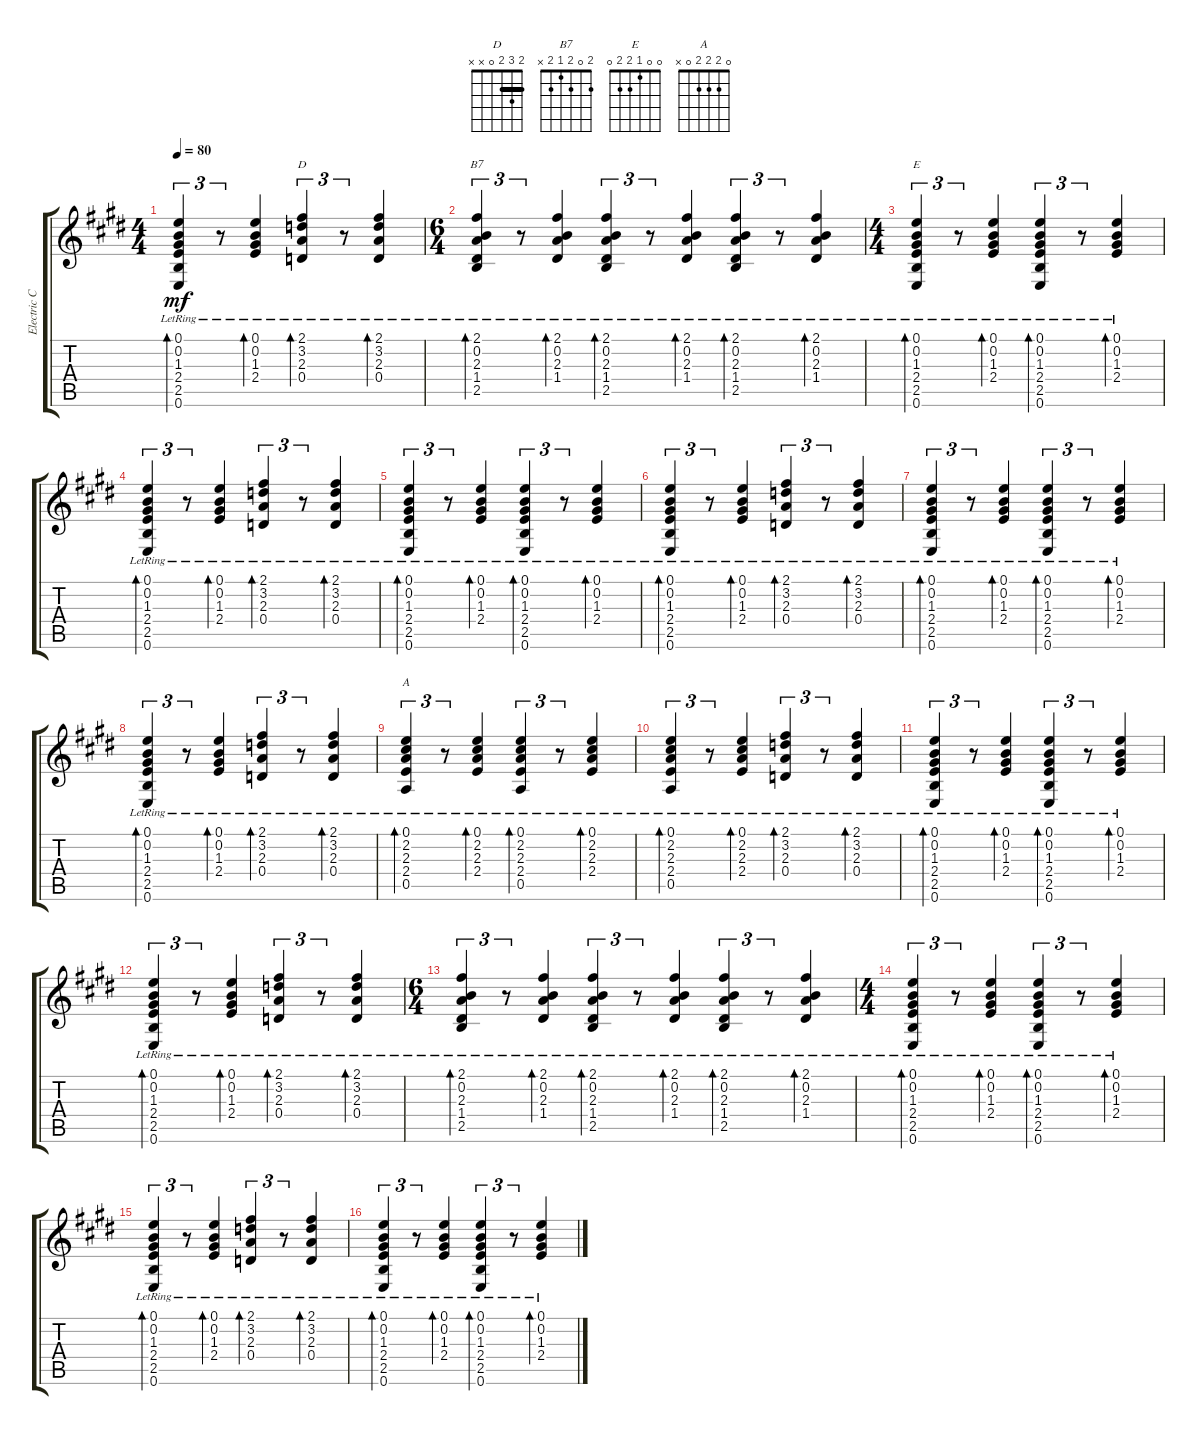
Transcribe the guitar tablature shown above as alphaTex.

\track ("Electric Clean Guitar" "Electric C") {instrument electricguitarclean}
\staff {score tabs}
\tuning (E4 B3 G3 D3 A2 E2) {hide}
\chord ("D" 2 3 2 0 x x) {barre 2}
\chord ("B7" 2 0 2 1 2 x)
\chord ("E" 0 0 1 2 2 0)
\chord ("A" 0 2 2 2 0 x)
\ts (4 4)
\tempo 80
\clef g2
\ks e
(0.1 0.2 1.3{lr} 2.4{lr} 2.5{lr} 0.6{lr}).4{tu (3 2) bd 30 dy mf} r.8{tu (3 2)} (0.1{lr} 0.2{lr} 1.3{lr} 2.4{lr}).4{bd 60} (2.1 3.2 2.3{lr} 0.4{lr}).4{tu (3 2) bd 30 ch "D"} r.8{tu (3 2)} (2.1{lr} 3.2{lr} 2.3{lr} 0.4{lr}).4{bd 60} |
\ts (6 4)
(2.1 0.2 2.3{lr} 1.4{lr} 2.5{lr}).4{tu (3 2) bd 30 ch "B7"} r.8{tu (3 2)} (2.1{lr} 0.2{lr} 2.3{lr} 1.4{lr}).4{bd 60} (2.1 0.2 2.3{lr} 1.4{lr} 2.5{lr}).4{tu (3 2) bd 30} r.8{tu (3 2)} (2.1{lr} 0.2{lr} 2.3{lr} 1.4{lr}).4{bd 60} (2.1 0.2 2.3{lr} 1.4{lr} 2.5{lr}).4{tu (3 2) bd 30} r.8{tu (3 2)} (2.1{lr} 0.2{lr} 2.3{lr} 1.4{lr}).4{bd 60} |
\ts (4 4)
(0.1 0.2 1.3{lr} 2.4{lr} 2.5{lr} 0.6{lr}).4{tu (3 2) bd 30 ch "E"} r.8{tu (3 2)} (0.1{lr} 0.2{lr} 1.3{lr} 2.4{lr}).4{bd 30} (0.1 0.2 1.3{lr} 2.4{lr} 2.5{lr} 0.6{lr}).4{tu (3 2) bd 30} r.8{tu (3 2)} (0.1{lr} 0.2{lr} 1.3{lr} 2.4{lr}).4{bd 30} |
(0.1 0.2 1.3{lr} 2.4{lr} 2.5{lr} 0.6{lr}).4{tu (3 2) bd 30} r.8{tu (3 2)} (0.1{lr} 0.2{lr} 1.3{lr} 2.4{lr}).4{bd 60} (2.1 3.2 2.3{lr} 0.4{lr}).4{tu (3 2) bd 30} r.8{tu (3 2)} (2.1{lr} 3.2{lr} 2.3{lr} 0.4{lr}).4{bd 60} |
(0.1 0.2 1.3{lr} 2.4{lr} 2.5{lr} 0.6{lr}).4{tu (3 2) bd 30} r.8{tu (3 2)} (0.1{lr} 0.2{lr} 1.3{lr} 2.4{lr}).4{bd 30} (0.1 0.2 1.3{lr} 2.4{lr} 2.5{lr} 0.6{lr}).4{tu (3 2) bd 30} r.8{tu (3 2)} (0.1{lr} 0.2{lr} 1.3{lr} 2.4{lr}).4{bd 30} |
(0.1 0.2 1.3{lr} 2.4{lr} 2.5{lr} 0.6{lr}).4{tu (3 2) bd 30} r.8{tu (3 2)} (0.1{lr} 0.2{lr} 1.3{lr} 2.4{lr}).4{bd 60} (2.1 3.2 2.3{lr} 0.4{lr}).4{tu (3 2) bd 30} r.8{tu (3 2)} (2.1{lr} 3.2{lr} 2.3{lr} 0.4{lr}).4{bd 60} |
(0.1 0.2 1.3{lr} 2.4{lr} 2.5{lr} 0.6{lr}).4{tu (3 2) bd 30} r.8{tu (3 2)} (0.1{lr} 0.2{lr} 1.3{lr} 2.4{lr}).4{bd 30} (0.1 0.2 1.3{lr} 2.4{lr} 2.5{lr} 0.6{lr}).4{tu (3 2) bd 30} r.8{tu (3 2)} (0.1{lr} 0.2{lr} 1.3{lr} 2.4{lr}).4{bd 30} |
(0.1 0.2 1.3{lr} 2.4{lr} 2.5{lr} 0.6{lr}).4{tu (3 2) bd 30} r.8{tu (3 2)} (0.1{lr} 0.2{lr} 1.3{lr} 2.4{lr}).4{bd 60} (2.1 3.2 2.3{lr} 0.4{lr}).4{tu (3 2) bd 30} r.8{tu (3 2)} (2.1{lr} 3.2{lr} 2.3{lr} 0.4{lr}).4{bd 60} |
(0.1 2.2 2.3{lr} 2.4{lr} 0.5{lr}).4{tu (3 2) bd 30 ch "A"} r.8{tu (3 2)} (0.1{lr} 2.2{lr} 2.3{lr} 2.4{lr}).4{bd 60} (0.1 2.2 2.3{lr} 2.4{lr} 0.5{lr}).4{tu (3 2) bd 30} r.8{tu (3 2)} (0.1{lr} 2.2{lr} 2.3{lr} 2.4{lr}).4{bd 60} |
(0.1 2.2 2.3{lr} 2.4{lr} 0.5{lr}).4{tu (3 2) bd 30} r.8{tu (3 2)} (0.1{lr} 2.2{lr} 2.3{lr} 2.4{lr}).4{bd 60} (2.1 3.2 2.3{lr} 0.4{lr}).4{tu (3 2) bd 30} r.8{tu (3 2)} (2.1{lr} 3.2{lr} 2.3{lr} 0.4{lr}).4{bd 60} |
(0.1 0.2 1.3{lr} 2.4{lr} 2.5{lr} 0.6{lr}).4{tu (3 2) bd 30} r.8{tu (3 2)} (0.1{lr} 0.2{lr} 1.3{lr} 2.4{lr}).4{bd 30} (0.1 0.2 1.3{lr} 2.4{lr} 2.5{lr} 0.6{lr}).4{tu (3 2) bd 30} r.8{tu (3 2)} (0.1{lr} 0.2{lr} 1.3{lr} 2.4{lr}).4{bd 30} |
(0.1 0.2 1.3{lr} 2.4{lr} 2.5{lr} 0.6{lr}).4{tu (3 2) bd 30} r.8{tu (3 2)} (0.1{lr} 0.2{lr} 1.3{lr} 2.4{lr}).4{bd 60} (2.1 3.2 2.3{lr} 0.4{lr}).4{tu (3 2) bd 30} r.8{tu (3 2)} (2.1{lr} 3.2{lr} 2.3{lr} 0.4{lr}).4{bd 60} |
\ts (6 4)
(2.1 0.2 2.3{lr} 1.4{lr} 2.5{lr}).4{tu (3 2) bd 30} r.8{tu (3 2)} (2.1{lr} 0.2{lr} 2.3{lr} 1.4{lr}).4{bd 60} (2.1 0.2 2.3{lr} 1.4{lr} 2.5{lr}).4{tu (3 2) bd 30} r.8{tu (3 2)} (2.1{lr} 0.2{lr} 2.3{lr} 1.4{lr}).4{bd 60} (2.1 0.2 2.3{lr} 1.4{lr} 2.5{lr}).4{tu (3 2) bd 30} r.8{tu (3 2)} (2.1{lr} 0.2{lr} 2.3{lr} 1.4{lr}).4{bd 60} |
\ts (4 4)
(0.1 0.2 1.3{lr} 2.4{lr} 2.5{lr} 0.6{lr}).4{tu (3 2) bd 30} r.8{tu (3 2)} (0.1{lr} 0.2{lr} 1.3{lr} 2.4{lr}).4{bd 30} (0.1 0.2 1.3{lr} 2.4{lr} 2.5{lr} 0.6{lr}).4{tu (3 2) bd 30} r.8{tu (3 2)} (0.1{lr} 0.2{lr} 1.3{lr} 2.4{lr}).4{bd 30} |
(0.1 0.2 1.3{lr} 2.4{lr} 2.5{lr} 0.6{lr}).4{tu (3 2) bd 30} r.8{tu (3 2)} (0.1{lr} 0.2{lr} 1.3{lr} 2.4{lr}).4{bd 60} (2.1 3.2 2.3{lr} 0.4{lr}).4{tu (3 2) bd 30} r.8{tu (3 2)} (2.1{lr} 3.2{lr} 2.3{lr} 0.4{lr}).4{bd 60} |
(0.1 0.2 1.3{lr} 2.4{lr} 2.5{lr} 0.6{lr}).4{tu (3 2) bd 30} r.8{tu (3 2)} (0.1{lr} 0.2{lr} 1.3{lr} 2.4{lr}).4{bd 30} (0.1 0.2 1.3{lr} 2.4{lr} 2.5{lr} 0.6{lr}).4{tu (3 2) bd 30} r.8{tu (3 2)} (0.1{lr} 0.2{lr} 1.3{lr} 2.4{lr}).4{bd 30}
